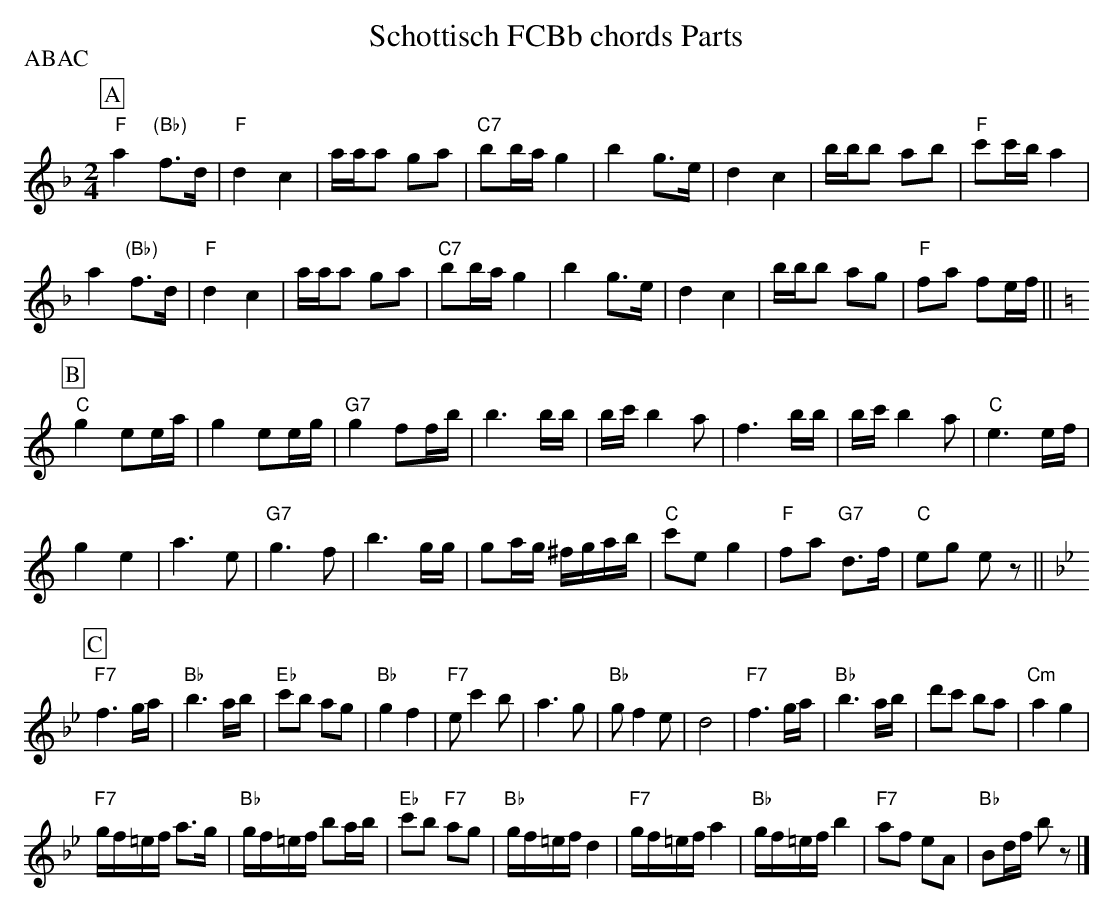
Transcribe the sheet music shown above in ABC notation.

X:1
T: Schottisch FCBb chords Parts
P:ABAC
M:2/4
L:1/16
K:F %%MIDI gchordon
[P:A] "F"a4"(Bb)"f3d | "F"d4c4 |  aaa2 g2a2 |  "C7"b2bag4 | b4g3e | d4c4 | bbb2 a2b2 | "F"c'2c'ba4 |
a4"(Bb)"f3d | "F"d4c4  | aaa2 g2a2  | "C7"b2bag4 | b4g3e | d4c4 | bbb2 a2g2 | "F"f2a2 f2ef || [P:B] [K:C]
"C"g4e2ea | g4 e2eg | "G7"g4f2fb | b6bb | bc'b4a2 | f6bb | bc'b4a2 | "C"e6ef |
g4e4 | a6e2 | "G7"g6f2 | b6gg | g2ag ^fgab | "C"c'2e2g4 | "F"f2a2 "G7"d3f | "C"e2g2 e2z2 || [P:C] [K:Bb]
"F7"f6ga | "Bb"b6ab | "Eb"c'2b2 a2g2 | "Bb"g4f4 | "F7"e2c'4b2 | a6g2 | "Bb"g2f4e2 | d8 | "F7"f6ga | "Bb"b6ab | d'2c'2 b2a2 | "Cm"a4g4 |
"F7"gf=ef a3g | "Bb"gf=ef b2ab | "Eb"c'2b2 "F7"a2g2 | "Bb"gf=efd4 | "F7"gf=efa4 | "Bb"gf=efb4 | "F7"a2f2 e2A2 | "Bb"B2df b2z2 |]
